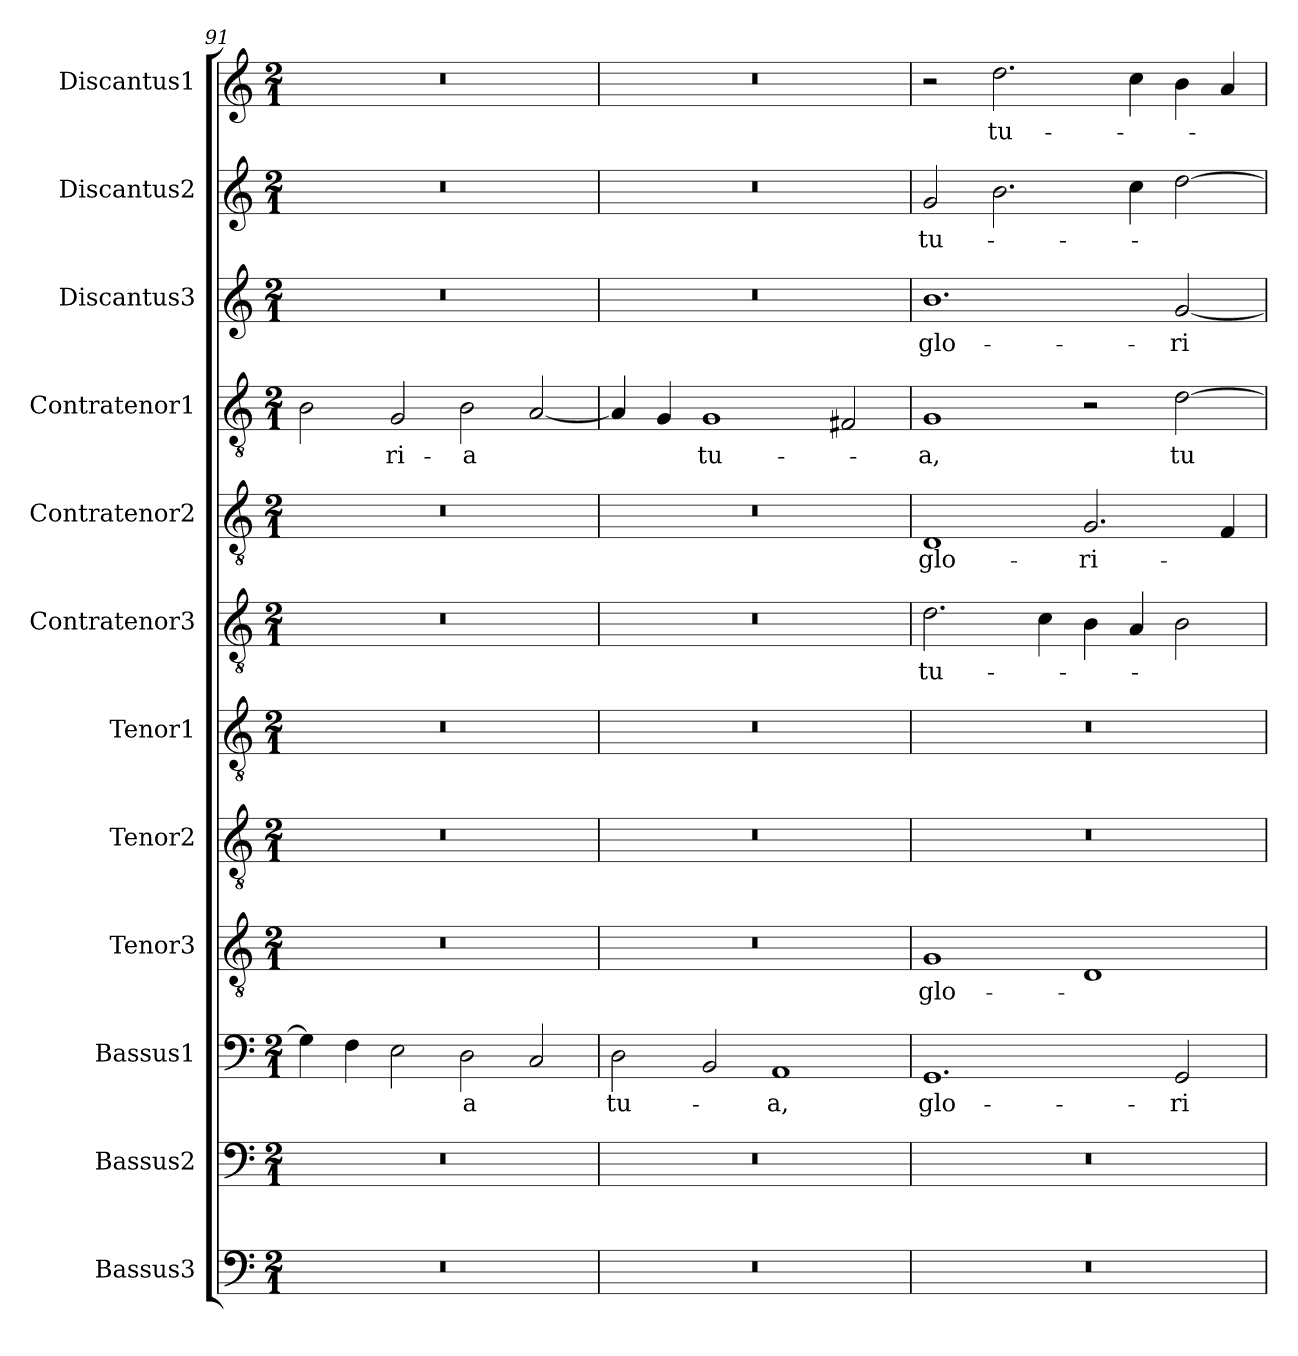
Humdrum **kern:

**kern	**kern	**kern	**text	**kern	**text	**kern	**kern	**kern	**text	**kern	**text	**kern	**text	**kern	**text	**kern	**text	**kern	**text
*part12	*part11	*part10	*part10	*part9	*part9	*part8	*part7	*part6	*part6	*part5	*part5	*part4	*part4	*part3	*part3	*part2	*part2	*part1	*part1
*staff12	*staff11	*staff10	*staff10	*staff9	*staff9	*staff8	*staff7	*staff6	*staff6	*staff5	*staff5	*staff4	*staff4	*staff3	*staff3	*staff2	*staff2	*staff1	*staff1
*I"Bassus3	*I"Bassus2	*I"Bassus1	*	*I"Tenor3	*	*I"Tenor2	*I"Tenor1	*I"Contratenor3	*	*I"Contratenor2	*	*I"Contratenor1	*	*I"Discantus3	*	*I"Discantus2	*	*I"Discantus1	*
*I'B3	*I'B2	*I'B1	*	*I'T3	*	*I'T2	*I'T1	*I'Ct3	*	*I'Ct2	*	*I'Ct1	*	*I'D3	*	*I'D2	*	*I'D1	*
*clefF4	*clefF4	*clefF4	*	*clefGv2	*	*clefGv2	*clefGv2	*clefGv2	*	*clefGv2	*	*clefGv2	*	*clefG2	*	*clefG2	*	*clefG2	*
*k[]	*k[]	*k[]	*	*k[]	*	*k[]	*k[]	*k[]	*	*k[]	*	*k[]	*	*k[]	*	*k[]	*	*k[]	*
*M2/1	*M2/1	*M2/1	*	*M2/1	*	*M2/1	*M2/1	*M2/1	*	*M2/1	*	*M2/1	*	*M2/1	*	*M2/1	*	*M2/1	*
=91	=91	=91	=91	=91	=91	=91	=91	=91	=91	=91	=91	=91	=91	=91	=91	=91	=91	=91	=91
0r	0r	4G]	.	0r	.	0r	0r	0r	.	0r	.	2B	.	0r	.	0r	.	0r	.
.	.	4F	.	.	.	.	.	.	.	.	.	.	.	.	.	.	.	.	.
.	.	2E	.	.	.	.	.	.	.	.	.	2G	-ri-	.	.	.	.	.	.
.	.	2D	-a	.	.	.	.	.	.	.	.	2B	-a	.	.	.	.	.	.
.	.	2C	.	.	.	.	.	.	.	.	.	[2A	.	.	.	.	.	.	.
=92	=92	=92	=92	=92	=92	=92	=92	=92	=92	=92	=92	=92	=92	=92	=92	=92	=92	=92	=92
0r	0r	2D	tu-	0r	.	0r	0r	0r	.	0r	.	4A]	.	0r	.	0r	.	0r	.
.	.	.	.	.	.	.	.	.	.	.	.	4G	.	.	.	.	.	.	.
.	.	2BB	.	.	.	.	.	.	.	.	.	1G	tu-	.	.	.	.	.	.
.	.	1AA	-a,	.	.	.	.	.	.	.	.	.	.	.	.	.	.	.	.
.	.	.	.	.	.	.	.	.	.	.	.	2F#X	.	.	.	.	.	.	.
=93	=93	=93	=93	=93	=93	=93	=93	=93	=93	=93	=93	=93	=93	=93	=93	=93	=93	=93	=93
0r	0r	1.GG	glo-	1G	glo-	0r	0r	2.d	tu-	1D	glo-	1G	-a,	1.b	glo-	2g	tu-	2r	.
.	.	.	.	.	.	.	.	.	.	.	.	.	.	.	.	2.b	.	2.dd	tu-
.	.	.	.	.	.	.	.	4c	.	.	.	.	.	.	.	.	.	.	.
.	.	.	.	1D	.	.	.	4B	.	2.G	-ri-	2r	.	.	.	.	.	.	.
.	.	.	.	.	.	.	.	4A	.	.	.	.	.	.	.	4cc	.	4cc	.
.	.	2GG	-ri-	.	.	.	.	2B	.	.	.	[2d	tu-	[2g	-ri-	[2dd	.	4b	.
.	.	.	.	.	.	.	.	.	.	4F	.	.	.	.	.	.	.	4a	.
=	=	=	=	=	=	=	=	=	=	=	=	=	=	=	=	=	=	=	=
*-	*-	*-	*-	*-	*-	*-	*-	*-	*-	*-	*-	*-	*-	*-	*-	*-	*-	*-	*-
